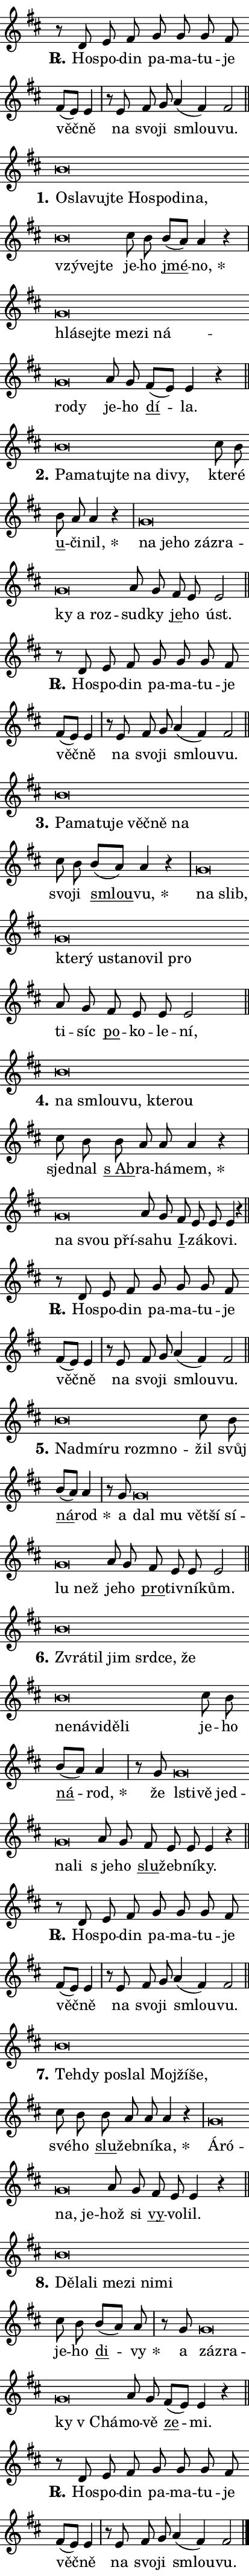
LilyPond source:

\version "2.22.1"
\header { tagline = "" }
\paper {
  indent = 0\cm
  top-margin = 0\cm
  right-margin = 0\cm
  bottom-margin = 0\cm
  left-margin = 0\cm
  paper-width = 7\cm
  page-breaking = #ly:one-page-breaking
  system-system-spacing.basic-distance = #11
  score-system-spacing.basic-distance = #11.3
  ragged-last = ##f
}


%% Author: Thomas Morley
%% https://lists.gnu.org/archive/html/lilypond-user/2020-05/msg00002.html
#(define (line-position grob)
"Returns position of @var[grob} in current system:
   @code{'start}, if at first time-step
   @code{'end}, if at last time-step
   @code{'middle} otherwise
"
  (let* ((col (ly:item-get-column grob))
         (ln (ly:grob-object col 'left-neighbor))
         (rn (ly:grob-object col 'right-neighbor))
         (col-to-check-left (if (ly:grob? ln) ln col))
         (col-to-check-right (if (ly:grob? rn) rn col))
         (break-dir-left
           (and
             (ly:grob-property col-to-check-left 'non-musical #f)
             (ly:item-break-dir col-to-check-left)))
         (break-dir-right
           (and
             (ly:grob-property col-to-check-right 'non-musical #f)
             (ly:item-break-dir col-to-check-right))))
        (cond ((eqv? 1 break-dir-left) 'start)
              ((eqv? -1 break-dir-right) 'end)
              (else 'middle))))

#(define (tranparent-at-line-position vctor)
  (lambda (grob)
  "Relying on @code{line-position} select the relevant enry from @var{vctor}.
Used to determine transparency,"
    (case (line-position grob)
      ((end) (not (vector-ref vctor 0)))
      ((middle) (not (vector-ref vctor 1)))
      ((start) (not (vector-ref vctor 2))))))

noteHeadBreakVisibility =
#(define-music-function (break-visibility)(vector?)
"Makes @code{NoteHead}s transparent relying on @var{break-visibility}"
#{
  \override NoteHead.transparent =
    #(tranparent-at-line-position break-visibility)
#})

#(define delete-ledgers-for-transparent-note-heads
  (lambda (grob)
    "Reads whether a @code{NoteHead} is transparent.
If so this @code{NoteHead} is removed from @code{'note-heads} from
@var{grob}, which is supposed to be @code{LedgerLineSpanner}.
As a result ledgers are not printed for this @code{NoteHead}"
    (let* ((nhds-array (ly:grob-object grob 'note-heads))
           (nhds-list
             (if (ly:grob-array? nhds-array)
                 (ly:grob-array->list nhds-array)
                 '()))
           ;; Relies on the transparent-property being done before
           ;; Staff.LedgerLineSpanner.after-line-breaking is executed.
           ;; This is fragile ...
           (to-keep
             (remove
               (lambda (nhd)
                 (ly:grob-property nhd 'transparent #f))
               nhds-list)))
      ;; TODO find a better method to iterate over grob-arrays, similiar
      ;; to filter/remove etc for lists
      ;; For now rebuilt from scratch
      (set! (ly:grob-object grob 'note-heads)  '())
      (for-each
        (lambda (nhd)
          (ly:pointer-group-interface::add-grob grob 'note-heads nhd))
        to-keep))))

hideNotes = {
  \noteHeadBreakVisibility #begin-of-line-visible
}
unHideNotes = {
  \noteHeadBreakVisibility #all-visible
}

% work-around for resetting accidentals
% https://lilypond.org/doc/v2.23/Documentation/notation/displaying-rhythms#unmetered-music
cadenzaMeasure = {
  \cadenzaOff
  \partial 1024 s1024
  \cadenzaOn
}

#(define-markup-command (accent layout props text) (markup?)
  "Underline accented syllable"
  (interpret-markup layout props
    #{\markup \override #'(offset . 4.3) \underline { #text }#}))

responsum = \markup \concat {
  "R" \hspace #-1.05 \path #0.1 #'((moveto 0 0.07) (lineto 0.9 0.8)) \hspace #0.05 "."
}

\layout {
    \context {
        \Staff
        \remove "Time_signature_engraver"
        \override LedgerLineSpanner.after-line-breaking = #delete-ledgers-for-transparent-note-heads
    }
    \context {
        \Voice {
            \override NoteHead.output-attributes = #'((class . "notehead"))
            \override Hairpin.height = #0.55
        }
    }
    \context {
        \Lyrics {
            \override StanzaNumber.output-attributes = #'((class . "stanzanumber"))
            \override LyricSpace.minimum-distance = #0.9
            \override LyricText.font-name = #"TeX Gyre Schola"
            \override LyricText.font-size = 1
            \override StanzaNumber.font-name = #"TeX Gyre Schola Bold"
            \override StanzaNumber.font-size = 1
        }
    }
}

% magnetic-lyrics.ily
%
%   written by
%     Jean Abou Samra <jean@abou-samra.fr>
%     Werner Lemberg <wl@gnu.org>
%
%   adapted by
%     Jiri Hon <jiri.hon@gmail.com>
%
% Version 2022-Apr-15

% https://www.mail-archive.com/lilypond-user@gnu.org/msg149350.html

#(define (Left_hyphen_pointer_engraver context)
   "Collect syllable-hyphen-syllable occurrences in lyrics and store
them in properties.  This engraver only looks to the left.  For
example, if the lyrics input is @code{foo -- bar}, it does the
following.

@itemize @bullet
@item
Set the @code{text} property of the @code{LyricHyphen} grob between
@q{foo} and @q{bar} to @code{foo}.

@item
Set the @code{left-hyphen} property of the @code{LyricText} grob with
text @q{foo} to the @code{LyricHyphen} grob between @q{foo} and
@q{bar}.
@end itemize

Use this auxiliary engraver in combination with the
@code{lyric-@/text::@/apply-@/magnetic-@/offset!} hook."
   (let ((hyphen #f)
         (text #f))
     (make-engraver
      (acknowledgers
       ((lyric-syllable-interface engraver grob source-engraver)
        (set! text grob)))
      (end-acknowledgers
       ((lyric-hyphen-interface engraver grob source-engraver)
        ;(when (not (grob::has-interface grob 'lyric-space-interface))
          (set! hyphen grob)));)
      ((stop-translation-timestep engraver)
       (when (and text hyphen)
         (ly:grob-set-object! text 'left-hyphen hyphen))
       (set! text #f)
       (set! hyphen #f)))))

#(define (lyric-text::apply-magnetic-offset! grob)
   "If the space between two syllables is less than the value in
property @code{LyricText@/.details@/.squash-threshold}, move the right
syllable to the left so that it gets concatenated with the left
syllable.

Use this function as a hook for
@code{LyricText@/.after-@/line-@/breaking} if the
@code{Left_@/hyphen_@/pointer_@/engraver} is active."
   (let ((hyphen (ly:grob-object grob 'left-hyphen #f)))
     (when hyphen
       (let ((left-text (ly:spanner-bound hyphen LEFT)))
         (when (grob::has-interface left-text 'lyric-syllable-interface)
           (let* ((common (ly:grob-common-refpoint grob left-text X))
                  (this-x-ext (ly:grob-extent grob common X))
                  (left-x-ext
                   (begin
                     ;; Trigger magnetism for left-text.
                     (ly:grob-property left-text 'after-line-breaking)
                     (ly:grob-extent left-text common X)))
                  ;; `delta` is the gap width between two syllables.
                  (delta (- (interval-start this-x-ext)
                            (interval-end left-x-ext)))
                  (details (ly:grob-property grob 'details))
                  (threshold (assoc-get 'squash-threshold details 0.2)))
             (when (< delta threshold)
               (let* (;; We have to manipulate the input text so that
                      ;; ligatures crossing syllable boundaries are not
                      ;; disabled.  For languages based on the Latin
                      ;; script this is essentially a beautification.
                      ;; However, for non-Western scripts it can be a
                      ;; necessity.
                      (lt (ly:grob-property left-text 'text))
                      (rt (ly:grob-property grob 'text))
                      (is-space (grob::has-interface hyphen 'lyric-space-interface))
                      (space (if is-space " " ""))
                      (space-markup (grob-interpret-markup grob " "))
                      (space-size (interval-length (ly:stencil-extent space-markup X)))
                      (extra-delta (if is-space space-size 0))
                      ;; Append new syllable.
                      (ltrt-space (if (and (string? lt) (string? rt))
                                (string-append lt space rt)
                                (make-concat-markup (list lt space rt))))
                      ;; Right-align `ltrt` to the right side.
                      (ltrt-space-markup (grob-interpret-markup
                               grob
                               (make-translate-markup
                                (cons (interval-length this-x-ext) 0)
                                (make-right-align-markup ltrt-space)))))
                 (begin
                   ;; Don't print `left-text`.
                   (ly:grob-set-property! left-text 'stencil #f)
                   ;; Set text and stencil (which holds all collected
                   ;; syllables so far) and shift it to the left.
                   (ly:grob-set-property! grob 'text ltrt-space)
                   (ly:grob-set-property! grob 'stencil ltrt-space-markup)
                   (ly:grob-translate-axis! grob (- (- delta extra-delta)) X))))))))))


#(define (lyric-hyphen::displace-bounds-first grob)
   ;; Make very sure this callback isn't triggered too early.
   (let ((left (ly:spanner-bound grob LEFT))
         (right (ly:spanner-bound grob RIGHT)))
     (ly:grob-property left 'after-line-breaking)
     (ly:grob-property right 'after-line-breaking)
     (ly:lyric-hyphen::print grob)))

squashThreshold = #0.4

\layout {
  \context {
    \Lyrics
    \consists #Left_hyphen_pointer_engraver
    \override LyricText.after-line-breaking =
      #lyric-text::apply-magnetic-offset!
    \override LyricHyphen.stencil = #lyric-hyphen::displace-bounds-first
    \override LyricText.details.squash-threshold = \squashThreshold
    \override LyricHyphen.minimum-distance = 0
    \override LyricHyphen.minimum-length = \squashThreshold
  }
}

squash = \override LyricText.details.squash-threshold = 9999
unSquash = \override LyricText.details.squash-threshold = \squashThreshold

left = \override LyricText.self-alignment-X = #LEFT
unLeft = \revert LyricText.self-alignment-X

starOffset = #(lambda (grob) 
                (let ((x_offset (ly:self-alignment-interface::aligned-on-x-parent grob)))
                  (if (= x_offset 0) 0 (+ x_offset 1.2))))

star = #(define-music-function (syllable)(string?)
"Append star separator at the end of a syllable"
#{
  \once \override LyricText.X-offset = #starOffset
  \lyricmode { \markup {
    #syllable
    \override #'((font-name . "TeX Gyre Schola Bold")) \hspace #0.2 \lower #0.65 \larger "*"
  } }
#})

starAccent = #(define-music-function (syllable)(string?)
"Append star separator at the end of a syllable and make accent"
#{
  \once \override LyricText.X-offset = #starOffset
  \lyricmode { \markup {
    \accent #syllable
    \override #'((font-name . "TeX Gyre Schola Bold")) \hspace #0.2 \lower #0.65 \larger "*"
  } }
#})

breath = #(define-music-function (syllable)(string?)
"Append breathing indicator at the end of a syllable"
#{
  \lyricmode { \markup { #syllable "+" } }
#})

optionalBreath = #(define-music-function (syllable)(string?)
"Append optional breathing indicator at the end of a syllable"
#{
  \lyricmode { \markup { #syllable "(+)" } }
#})


\score {
    <<
        \new Voice = "melody" { \cadenzaOn \key d \major \relative { r8 d' e fis g g g fis \bar "" fis[( e)] e4 \cadenzaMeasure \bar "|" r8 e fis g \bar "" a4( fis) fis2 \cadenzaMeasure \bar "||" \break } }
        \new Lyrics \lyricsto "melody" { \lyricmode { \set stanza = \responsum
Ho -- spo -- din pa -- ma -- tu -- je věč -- ně na svo -- ji smlou -- vu. } }
    >>
    \layout {}
}

\score {
    <<
        \new Voice = "melody" { \cadenzaOn \key d \major \relative { b'\breve*1/16 \hideNotes \breve*1/16 \bar "" \breve*1/16 \bar "" \breve*1/16 \bar "" \breve*1/16 \bar "" \breve*1/16 \bar "" \breve*1/16 \bar "" \breve*1/16 \bar "" \breve*1/16 \bar "" \breve*1/16 \breve*1/16 \bar "" \unHideNotes cis8 b \bar "" b[( a)] a4 r \cadenzaMeasure \bar "|" g\breve*1/16 \hideNotes \breve*1/16 \bar "" \breve*1/16 \bar "" \breve*1/16 \bar "" \breve*1/16 \bar "" \breve*1/16 \bar "" \breve*1/16 \breve*1/16 \bar "" \unHideNotes a8 g \bar "" fis[( e)] e4 r \cadenzaMeasure \bar "||" \break } }
        \new Lyrics \lyricsto "melody" { \lyricmode { \set stanza = "1."
\left O -- \squash sla -- vuj -- te Ho -- spo -- di -- na, vzý -- vej -- te \unLeft \unSquash je -- ho \markup \accent jmé -- \star no, \left hlá -- \squash sej -- te me -- zi ná -- ro -- dy \unLeft \unSquash je -- ho \markup \accent dí -- la. } }
    >>
    \layout {}
}

\score {
    <<
        \new Voice = "melody" { \cadenzaOn \key d \major \relative { b'\breve*1/16 \hideNotes \breve*1/16 \bar "" \breve*1/16 \bar "" \breve*1/16 \bar "" \breve*1/16 \bar "" \breve*1/16 \breve*1/16 \bar "" \unHideNotes cis8 b \bar "" b a a4 r \cadenzaMeasure \bar "|" g\breve*1/16 \hideNotes \breve*1/16 \bar "" \breve*1/16 \bar "" \breve*1/16 \bar "" \breve*1/16 \bar "" \breve*1/16 \bar "" \breve*1/16 \breve*1/16 \bar "" \unHideNotes a8 g \bar "" fis e e2 \cadenzaMeasure \bar "||" \break } }
        \new Lyrics \lyricsto "melody" { \lyricmode { \set stanza = "2."
\left Pa -- \squash ma -- tuj -- te na di -- vy, \unLeft \unSquash kte -- ré \markup \accent u -- či -- \star nil, \left na \squash je -- ho zá -- zra -- ky a roz -- \unLeft \unSquash sud -- ky \markup \accent je -- ho úst. } }
    >>
    \layout {}
}

\score {
    <<
        \new Voice = "melody" { \cadenzaOn \key d \major \relative { r8 d' e fis g g g fis \bar "" fis[( e)] e4 \cadenzaMeasure \bar "|" r8 e fis g \bar "" a4( fis) fis2 \cadenzaMeasure \bar "||" \break } }
        \new Lyrics \lyricsto "melody" { \lyricmode { \set stanza = \responsum
Ho -- spo -- din pa -- ma -- tu -- je věč -- ně na svo -- ji smlou -- vu. } }
    >>
    \layout {}
}

\score {
    <<
        \new Voice = "melody" { \cadenzaOn \key d \major \relative { b'\breve*1/16 \hideNotes \breve*1/16 \bar "" \breve*1/16 \bar "" \breve*1/16 \bar "" \breve*1/16 \bar "" \breve*1/16 \breve*1/16 \bar "" \unHideNotes cis8 b \bar "" b[( a)] a4 r \cadenzaMeasure \bar "|" g\breve*1/16 \hideNotes \breve*1/16 \bar "" \breve*1/16 \bar "" \breve*1/16 \bar "" \breve*1/16 \bar "" \breve*1/16 \bar "" \breve*1/16 \bar "" \breve*1/16 \breve*1/16 \bar "" \unHideNotes a8 g \bar "" fis e e e2 \cadenzaMeasure \bar "||" \break } }
        \new Lyrics \lyricsto "melody" { \lyricmode { \set stanza = "3."
\left Pa -- \squash ma -- tu -- je věč -- ně na \unLeft \unSquash svo -- ji \markup \accent smlou -- \star vu, \left na \squash slib, kte -- rý u -- sta -- no -- vil pro \unLeft \unSquash ti -- síc \markup \accent po -- ko -- le -- ní, } }
    >>
    \layout {}
}

\score {
    <<
        \new Voice = "melody" { \cadenzaOn \key d \major \relative { b'\breve*1/16 \hideNotes \breve*1/16 \bar "" \breve*1/16 \bar "" \breve*1/16 \breve*1/16 \bar "" \unHideNotes cis8 b \bar "" b a a a4 r \cadenzaMeasure \bar "|" g\breve*1/16 \hideNotes \breve*1/16 \breve*1/16 \bar "" \unHideNotes a8 g \bar "" fis e e e4 r \cadenzaMeasure \bar "||" \break } }
        \new Lyrics \lyricsto "melody" { \lyricmode { \set stanza = "4."
\left na \squash smlou -- vu, kte -- rou \unLeft \unSquash sjed -- nal \markup \accent "s Ab" -- ra -- há -- \star mem, \left na \squash svou pří -- \unLeft \unSquash sa -- hu \markup \accent I -- zá -- ko -- vi. } }
    >>
    \layout {}
}

\score {
    <<
        \new Voice = "melody" { \cadenzaOn \key d \major \relative { r8 d' e fis g g g fis \bar "" fis[( e)] e4 \cadenzaMeasure \bar "|" r8 e fis g \bar "" a4( fis) fis2 \cadenzaMeasure \bar "||" \break } }
        \new Lyrics \lyricsto "melody" { \lyricmode { \set stanza = \responsum
Ho -- spo -- din pa -- ma -- tu -- je věč -- ně na svo -- ji smlou -- vu. } }
    >>
    \layout {}
}

\score {
    <<
        \new Voice = "melody" { \cadenzaOn \key d \major \relative { b'\breve*1/16 \hideNotes \breve*1/16 \bar "" \breve*1/16 \bar "" \breve*1/16 \breve*1/16 \bar "" \unHideNotes cis8 b \bar "" b[( a)] a4 \cadenzaMeasure \bar "|" r8 g8 g\breve*1/16 \hideNotes \breve*1/16 \bar "" \breve*1/16 \bar "" \breve*1/16 \bar "" \breve*1/16 \bar "" \breve*1/16 \breve*1/16 \bar "" \unHideNotes a8 g \bar "" fis e e e2 \cadenzaMeasure \bar "||" \break } }
        \new Lyrics \lyricsto "melody" { \lyricmode { \set stanza = "5."
\left Nad -- \squash mí -- ru roz -- mno -- \unLeft \unSquash žil svůj \markup \accent ná -- \star rod a \left dal \squash mu vět -- ší sí -- lu než \unLeft \unSquash je -- ho \markup \accent pro -- tiv -- ní -- kům. } }
    >>
    \layout {}
}

\score {
    <<
        \new Voice = "melody" { \cadenzaOn \key d \major \relative { b'\breve*1/16 \hideNotes \breve*1/16 \bar "" \breve*1/16 \bar "" \breve*1/16 \bar "" \breve*1/16 \bar "" \breve*1/16 \bar "" \breve*1/16 \bar "" \breve*1/16 \bar "" \breve*1/16 \bar "" \breve*1/16 \breve*1/16 \bar "" \unHideNotes cis8 b \bar "" b[( a)] a4 \cadenzaMeasure \bar "|" r8 g8 g\breve*1/16 \hideNotes \breve*1/16 \bar "" \breve*1/16 \bar "" \breve*1/16 \breve*1/16 \bar "" \unHideNotes a8 g \bar "" fis e e e4 r \cadenzaMeasure \bar "||" \break } }
        \new Lyrics \lyricsto "melody" { \lyricmode { \set stanza = "6."
\left Zvrá -- \squash til jim srd -- ce, že ne -- ná -- vi -- dě -- li \unLeft \unSquash je -- ho \markup \accent ná -- \star rod, že \left lsti -- \squash vě jed -- na -- li \unLeft \unSquash "s je" -- ho \markup \accent slu -- žeb -- ní -- ky. } }
    >>
    \layout {}
}

\score {
    <<
        \new Voice = "melody" { \cadenzaOn \key d \major \relative { r8 d' e fis g g g fis \bar "" fis[( e)] e4 \cadenzaMeasure \bar "|" r8 e fis g \bar "" a4( fis) fis2 \cadenzaMeasure \bar "||" \break } }
        \new Lyrics \lyricsto "melody" { \lyricmode { \set stanza = \responsum
Ho -- spo -- din pa -- ma -- tu -- je věč -- ně na svo -- ji smlou -- vu. } }
    >>
    \layout {}
}

\score {
    <<
        \new Voice = "melody" { \cadenzaOn \key d \major \relative { b'\breve*1/16 \hideNotes \breve*1/16 \bar "" \breve*1/16 \bar "" \breve*1/16 \bar "" \breve*1/16 \bar "" \breve*1/16 \breve*1/16 \bar "" \unHideNotes cis8 b \bar "" b a a a4 r \cadenzaMeasure \bar "|" g\breve*1/16 \hideNotes \breve*1/16 \bar "" \breve*1/16 \breve*1/16 \bar "" \unHideNotes a8 g \bar "" fis e e4 r \cadenzaMeasure \bar "||" \break } }
        \new Lyrics \lyricsto "melody" { \lyricmode { \set stanza = "7."
\left Teh -- \squash dy po -- slal Moj -- ží -- še, \unLeft \unSquash své -- ho \markup \accent slu -- žeb -- ní -- \star ka, \left Á -- \squash ró -- na, je -- \unLeft \unSquash hož si \markup \accent vy -- vo -- lil. } }
    >>
    \layout {}
}

\score {
    <<
        \new Voice = "melody" { \cadenzaOn \key d \major \relative { b'\breve*1/16 \hideNotes \breve*1/16 \bar "" \breve*1/16 \bar "" \breve*1/16 \bar "" \breve*1/16 \bar "" \breve*1/16 \breve*1/16 \bar "" \unHideNotes cis8 b \bar "" b[( a)] a \cadenzaMeasure \bar "|" r8 g8 g\breve*1/16 \hideNotes \breve*1/16 \bar "" \breve*1/16 \breve*1/16 \bar "" \unHideNotes a8 g \bar "" fis[( e)] e4 r \cadenzaMeasure \bar "||" \break } }
        \new Lyrics \lyricsto "melody" { \lyricmode { \set stanza = "8."
\left Dě -- \squash la -- li me -- zi ni -- mi \unLeft \unSquash je -- ho \markup \accent di -- \star vy a \left zá -- \squash zra -- ky "v Chá" -- \unLeft \unSquash mo -- vě \markup \accent ze -- mi. } }
    >>
    \layout {}
}

\score {
    <<
        \new Voice = "melody" { \cadenzaOn \key d \major \relative { r8 d' e fis g g g fis \bar "" fis[( e)] e4 \cadenzaMeasure \bar "|" r8 e fis g \bar "" a4( fis) fis2 \cadenzaMeasure \bar "||" \break } \bar "|." }
        \new Lyrics \lyricsto "melody" { \lyricmode { \set stanza = \responsum
Ho -- spo -- din pa -- ma -- tu -- je věč -- ně na svo -- ji smlou -- vu. } }
    >>
    \layout {}
}
